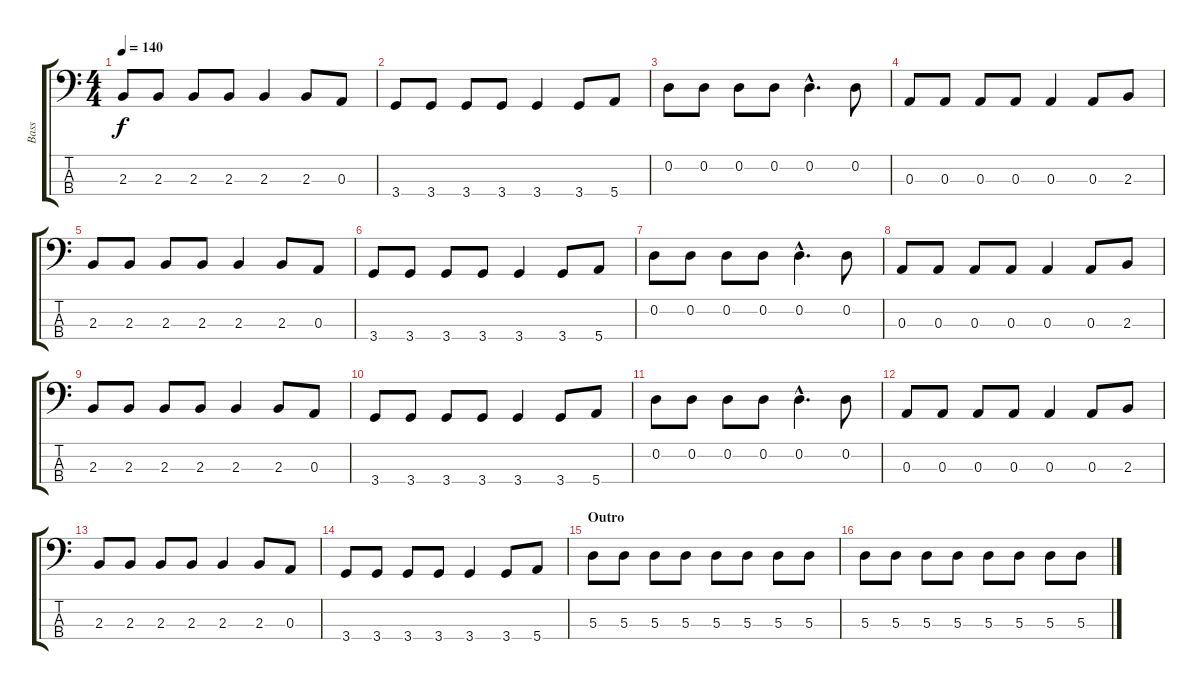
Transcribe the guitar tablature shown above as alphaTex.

\track ("Bass" "Bass") {instrument electricbassfinger}
\staff {score tabs}
\tuning (G2 D2 A1 E1) {hide}
\ts (4 4)
\tempo 140
\clef f4
\ks c
2.3.8{dy f} 2.3.8 2.3.8 2.3.8 2.3.4 2.3.8 0.3.8 |
3.4.8 3.4.8 3.4.8 3.4.8 3.4.4 3.4.8 5.4.8 |
0.2.8 0.2.8 0.2.8 0.2.8 0.2{hac}.4{d} 0.2.8 |
0.3.8 0.3.8 0.3.8 0.3.8 0.3.4 0.3.8 2.3.8 |
2.3.8 2.3.8 2.3.8 2.3.8 2.3.4 2.3.8 0.3.8 |
3.4.8 3.4.8 3.4.8 3.4.8 3.4.4 3.4.8 5.4.8 |
0.2.8 0.2.8 0.2.8 0.2.8 0.2{hac}.4{d} 0.2.8 |
0.3.8 0.3.8 0.3.8 0.3.8 0.3.4 0.3.8 2.3.8 |
2.3.8 2.3.8 2.3.8 2.3.8 2.3.4 2.3.8 0.3.8 |
3.4.8 3.4.8 3.4.8 3.4.8 3.4.4 3.4.8 5.4.8 |
0.2.8 0.2.8 0.2.8 0.2.8 0.2{hac}.4{d} 0.2.8 |
0.3.8 0.3.8 0.3.8 0.3.8 0.3.4 0.3.8 2.3.8 |
2.3.8 2.3.8 2.3.8 2.3.8 2.3.4 2.3.8 0.3.8 |
3.4.8 3.4.8 3.4.8 3.4.8 3.4.4 3.4.8 5.4.8 |
\section ("" "Outro")
5.3.8 5.3.8 5.3.8 5.3.8 5.3.8 5.3.8 5.3.8 5.3.8 |
5.3.8 5.3.8 5.3.8 5.3.8 5.3.8 5.3.8 5.3.8 5.3.8
